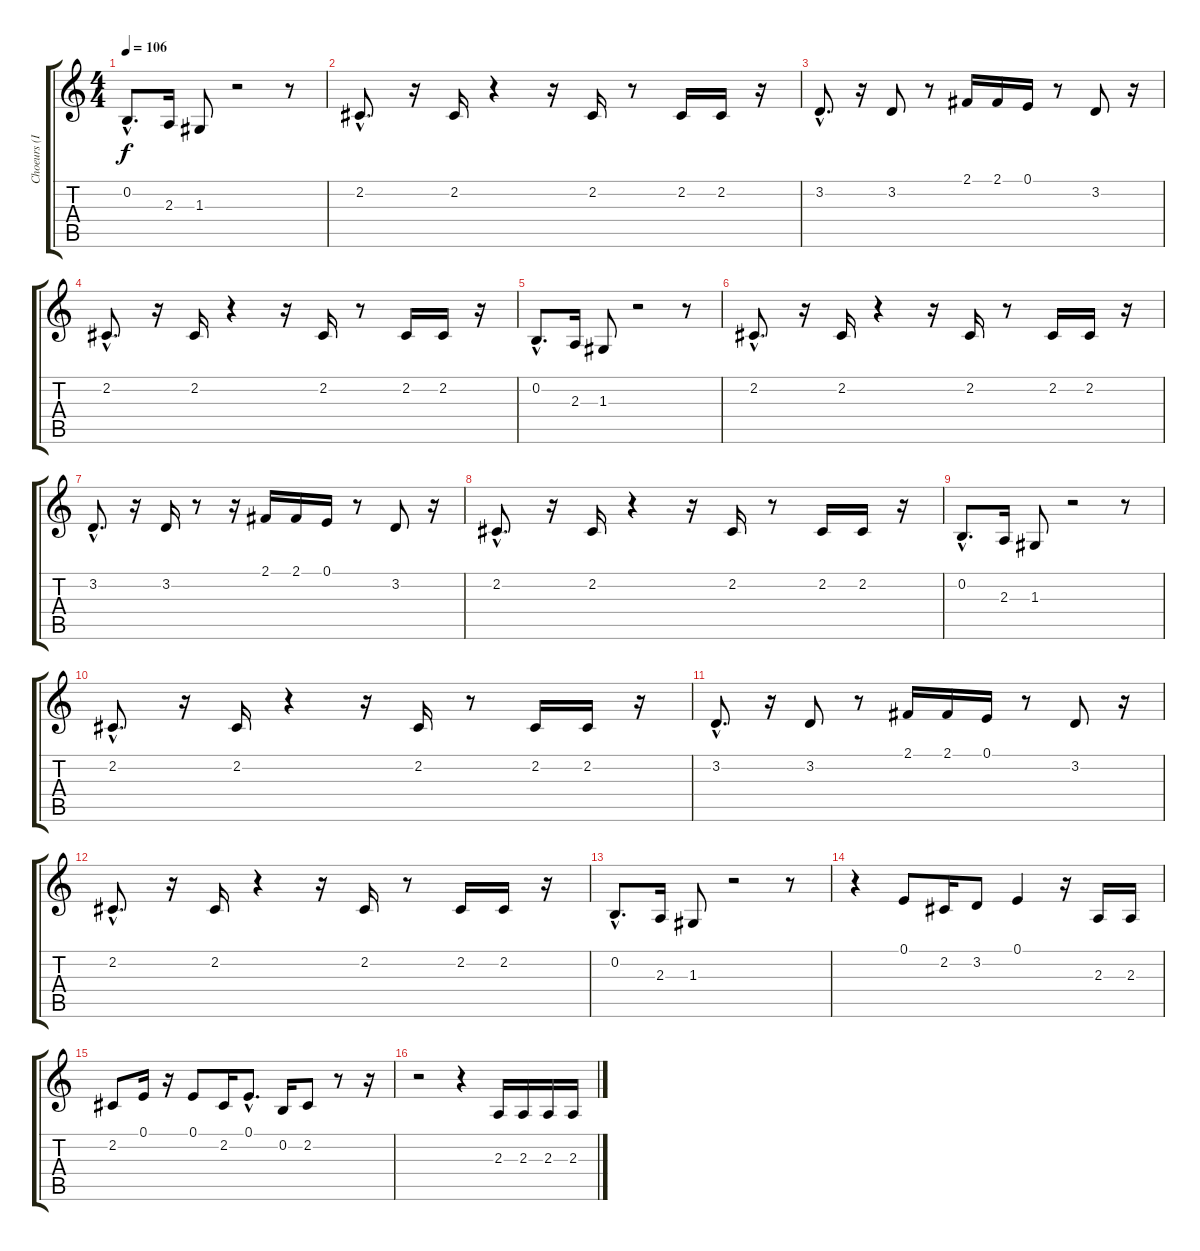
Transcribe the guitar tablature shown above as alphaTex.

\track ("Choeurs (Isaac + Zaac)" "Choeurs (I") {instrument lead8bassandlead}
\staff {score tabs}
\tuning (E4 B3 G3 D3 A2 E2) {hide}
\ts (4 4)
\tempo 106
\clef g2
\ks c
0.2{hac}.8{d dy f} 2.3.16 1.3.8 r.2 r.8 |
2.2{hac}.8{d} r.16 2.2.16 r.4 r.16 2.2.16 r.8 2.2.16 2.2.16 r.16 |
3.2{hac}.8{d} r.16 3.2.8 r.8 2.1.16 2.1.16 0.1.16 r.8 3.2.8 r.16 |
2.2{hac}.8{d} r.16 2.2.16 r.4 r.16 2.2.16 r.8 2.2.16 2.2.16 r.16 |
0.2{hac}.8{d} 2.3.16 1.3.8 r.2 r.8 |
2.2{hac}.8{d} r.16 2.2.16 r.4 r.16 2.2.16 r.8 2.2.16 2.2.16 r.16 |
3.2{hac}.8{d} r.16 3.2.16 r.8 r.16 2.1.16 2.1.16 0.1.16 r.8 3.2.8 r.16 |
2.2{hac}.8{d} r.16 2.2.16 r.4 r.16 2.2.16 r.8 2.2.16 2.2.16 r.16 |
0.2{hac}.8{d} 2.3.16 1.3.8 r.2 r.8 |
2.2{hac}.8{d} r.16 2.2.16 r.4 r.16 2.2.16 r.8 2.2.16 2.2.16 r.16 |
3.2{hac}.8{d} r.16 3.2.8 r.8 2.1.16 2.1.16 0.1.16 r.8 3.2.8 r.16 |
2.2{hac}.8{d} r.16 2.2.16 r.4 r.16 2.2.16 r.8 2.2.16 2.2.16 r.16 |
0.2{hac}.8{d} 2.3.16 1.3.8 r.2 r.8 |
r.4 0.1.8 2.2.16 3.2.8 0.1.4 r.16 2.3.16 2.3.16 |
2.2.8 0.1.16 r.16 0.1.8 2.2.16 0.1{hac}.8{d} 0.2.16 2.2.8 r.8 r.16 |
r.2 r.4 2.3.16 2.3.16 2.3.16 2.3.16
